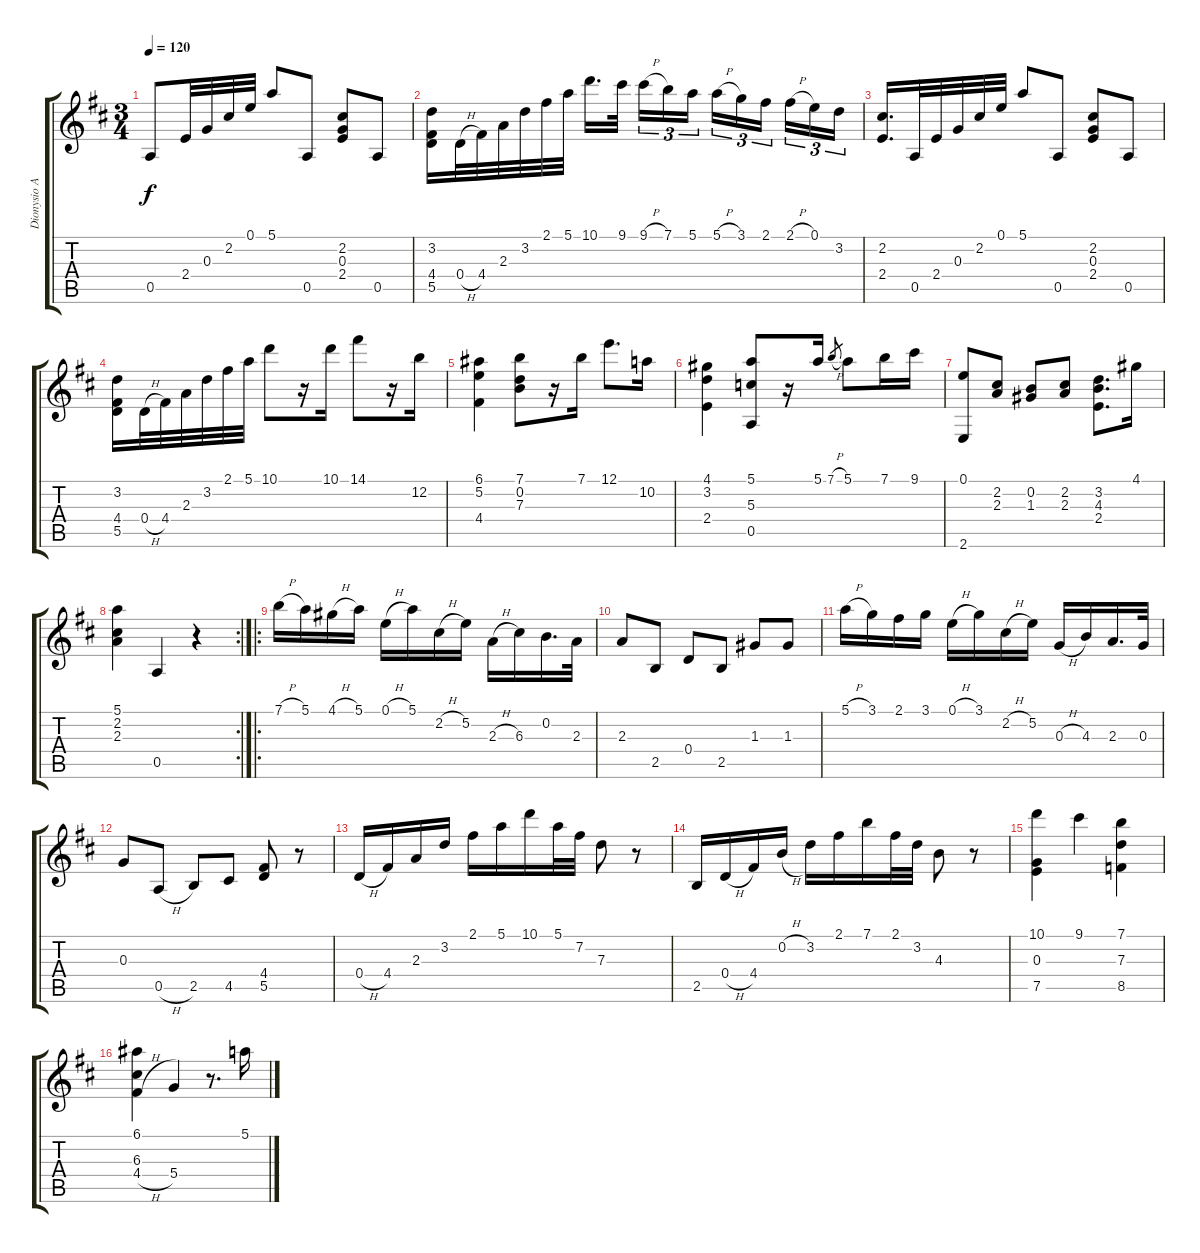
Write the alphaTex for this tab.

\track ("Dionysio Aguado" "Dionysio A") {instrument acousticguitarnylon}
\staff {score tabs}
\tuning (E4 B3 G3 D3 A2 D2) {hide}
\ts (3 4)
\tempo 120
\clef g2
\ks d
0.5.8{dy f} 2.4.32 0.3.32 2.2.32 0.1.32 5.1.8 0.5.8 (2.2 0.3 2.4).8 0.5.8 |
(3.2 4.4 5.5).16 0.4{h}.32 4.4.32 2.3.32 3.2.32 2.1.32 5.1.32 10.1.16{d} 9.1.32{beam splitsecondary} 9.1{h}.16{tu (3 2)} 7.1.16{tu (3 2)} 5.1.16{tu (3 2)} 5.1{h}.16{tu (3 2)} 3.1.16{tu (3 2)} 2.1.16{tu (3 2) beam splitsecondary} 2.1{h}.16{tu (3 2)} 0.1.16{tu (3 2)} 3.2.16{tu (3 2)} |
(2.2 2.4).16{d} 0.5.32 2.4.32 0.3.32 2.2.32 0.1.32 5.1.8 0.5.8 (2.2 0.3 2.4).8 0.5.8 |
(3.2 4.4 5.5).16 0.4{h}.32 4.4.32 2.3.32 3.2.32 2.1.32 5.1.32 10.1.8 r.16 10.1.16 14.1.8 r.16 12.2.16 |
(6.1 5.2 4.4).4 (7.1 0.2 7.3).8 r.16 7.1.16 12.1.8{d} 10.2.16 |
(4.1 3.2 2.4).4 (5.1 5.3 0.5).8 r.16 5.1.16 7.1{h}.8{gr} 5.1.8 7.1.16 9.1.16 |
(0.1 2.6).8 (2.2 2.3).8 (0.2 1.3).8 (2.2 2.3).8 (3.2 4.3 2.4).8{d} 4.1.16 |
\rc 2
(5.1 2.2 2.3).4 0.5.4 r.4 |
\ro
7.1{h}.16 5.1.16 4.1{h}.16 5.1.16 0.1{h}.16 5.1.16 2.2{h}.16 5.2.16 2.3{h}.16 6.3.16 0.2.16{d} 2.3.32 |
2.3.8 2.5.8 0.4.8 2.5.8 1.3.8 1.3.8 |
5.1{h}.16 3.1.16 2.1.16 3.1.16 0.1{h}.16 3.1.16 2.2{h}.16 5.2.16 0.3{h}.16 4.3.16 2.3.16{d} 0.3.32 |
0.3.8 0.5{h}.8 2.5.8 4.5.8 (4.4 5.5).8 r.8 |
0.4{h}.16 4.4.16 2.3.16 3.2.16 2.1.16 5.1.16 10.1.16 5.1.32 7.2.32 7.3.8 r.8 |
2.5.16 0.4{h}.16 4.4.16 0.2{h}.16 3.2.16 2.1.16 7.1.16 2.1.32 3.2.32 4.3.8 r.8 |
(10.1 0.3 7.5).4 9.1.4 (7.1 7.3 8.5).4 |
(6.1 6.3 4.4{h}).4 5.4.4 r.8{d} 5.1.16
